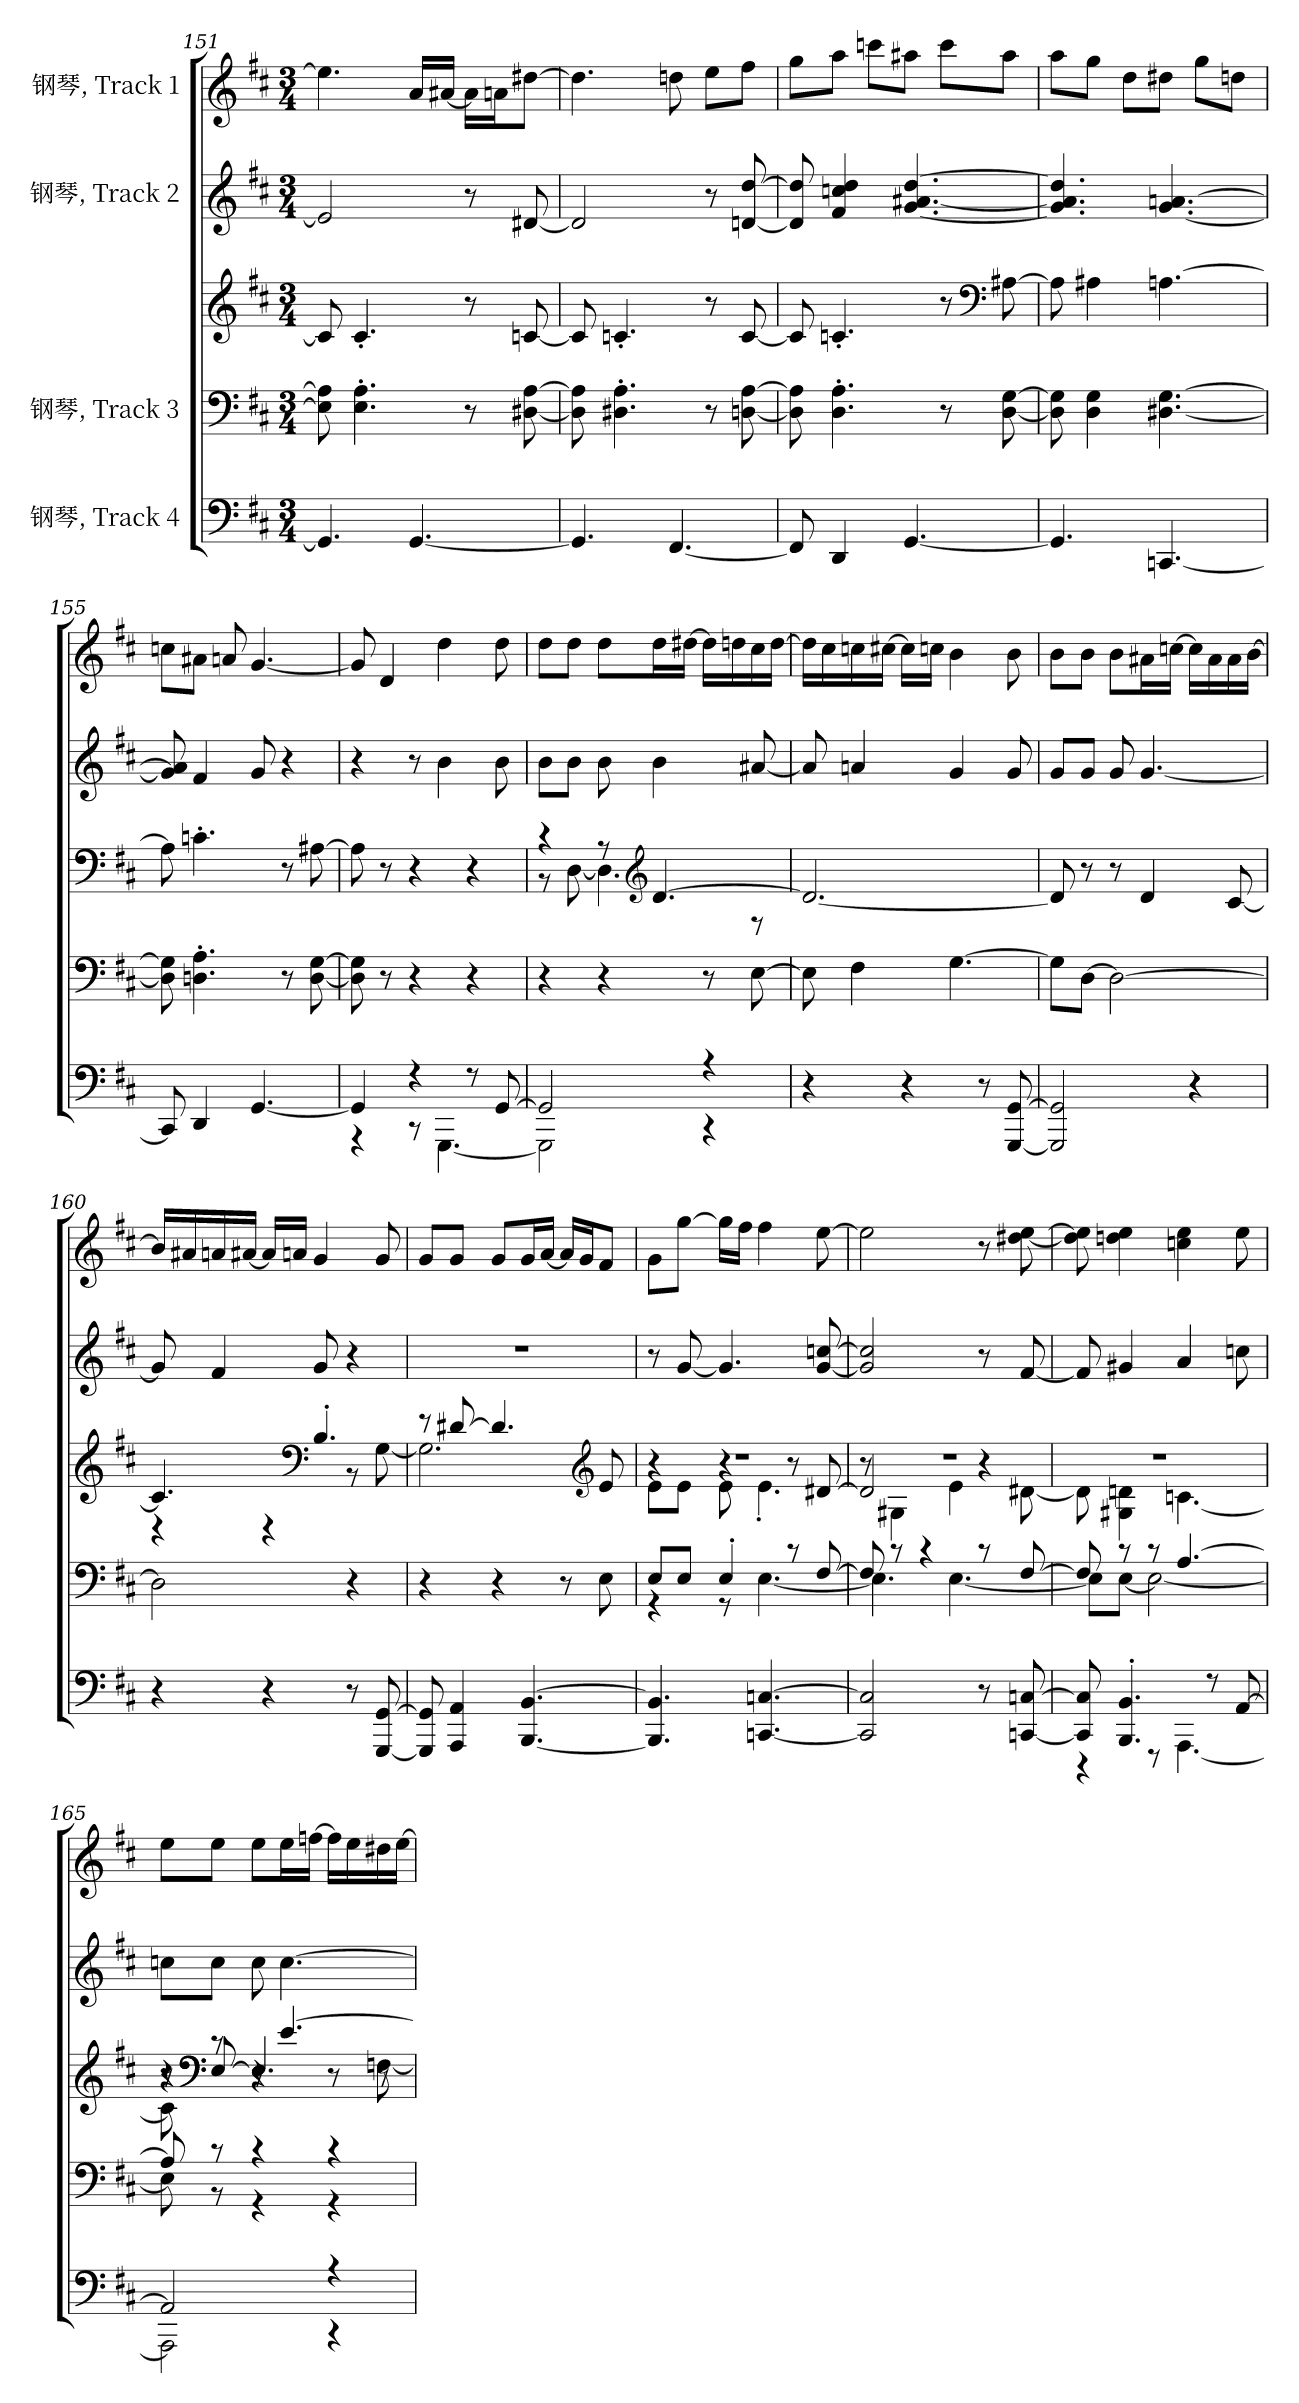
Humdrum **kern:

**kern	**kern	**kern	**kern	**kern
*part4	*part3	*part3	*part2	*part1
*staff5	*staff4	*staff3	*staff2	*staff1
*I"钢琴, Track 4	*I"钢琴, Track 3	*	*I"钢琴, Track 2	*I"钢琴, Track 1
!!LO:PB:g=z
*clefF4	*clefF4	*clefG2	*clefG2	*clefG2
*k[f#c#]	*k[f#c#]	*k[f#c#]	*k[f#c#]	*k[f#c#]
*M3/4	*M3/4	*M3/4	*M3/4	*M3/4
=151	=151	=151	=151	=151
4.GG/]	8E\] 8A\]	8c#/]	2e/]	4.ee\]
.	4.E\' 4.A\'	4.c#'/	.	.
[4.GG/	.	.	.	16a/LL
.	.	.	.	[16a#X/JJ
.	8r	8r	8r	16a#\LL]
.	.	.	.	16an\J
.	[8D#X\ [8A\	[8cn/	[8d#X/	[8dd#X\J
=152	=152	=152	=152	=152
4.GG/]	8D#\] 8A\]	8c/]	2d#/]	4.dd#\]
.	4.D#X\' 4.A\'	4.cn'/	.	.
[4.FF#/	.	.	.	8ddn\
.	8r	8r	8r	8ee\L
.	[8Dn\ [8A\	[8c/	[8dn/ [8dd/	8ff#\J
=153	=153	=153	=153	=153
8FF#/]	8D\] 8A\]	8c/]	8d/] 8dd/]	8gg\L
4DD/	4.D\' 4.A\'	4.cn'/	4f#/ 4ccn/ 4dd/	8aa\J
.	.	.	.	8cccn\L
[4.GG/	.	.	[4.g/ [4.a#X/ [4.dd/	8aa#X\J
.	8r	8r	.	8ccc\L
*	*	*clefF4	*	*
.	[8D\ [8G\	[8A#X\	.	8aa#\J
=154	=154	=154	=154	=154
4.GG/]	8D\] 8G\]	8A#\]	4.g/] 4.a#/] 4.dd/]	8aa\L
.	4D\ 4G\	4A#X\	.	8gg\J
.	.	.	.	8dd\L
[4.CCn/	[4.D#X\ [4.G\	[4.An\	[4.g/ [4.an/	8dd#X\J
.	.	.	.	8gg\L
.	.	.	.	8ddn\J
!!LO:LB:g=z
=155	=155	=155	=155	=155
8CC/]	8D#\] 8G\]	8A\]	8g/] 8a/]	8ccn\L
4DD/	4.Dn\' 4.A\'	4.cn'\	4f#/	8a#X\J
.	.	.	.	8an/
[4.GG/	.	.	8g/	[4.g/
.	8r	8r	4r	.
.	[8D\ [8G\	[8A#X\	.	.
=156	=156	=156	=156	=156
*^	*	*	*	*
4GG/]	4r	8D\] 8G\]	8A#\]	4r	8g/]
.	.	8r	8r	.	4d/
4r	8r	4r	4r	8r	.
.	[4.GGG\	.	.	4b\	4dd\
8r	.	4r	4r	.	.
[8GG/	.	.	.	8b\	8dd\
=157	=157	=157	=157	=157	=157
*	*	*	*^	*	*
2GG/]	2GGG\]	4r	4r	8r	8b\L	8dd\L
.	.	.	.	[8D\	8b\J	8dd\J
.	.	4r	8r	4.D\]	8b\	8dd\L
*	*	*	*clefG2	*	*	*
.	.	.	[4.d/	.	4b\	16dd\L
.	.	.	.	.	.	[16dd#X\JJ
4r	4r	8r	.	.	.	16dd#\LL]
.	.	.	.	.	.	16ddn\
.	.	[8E\	.	8r	[8a#X/	16cc#\
.	.	.	.	.	.	[16dd\JJ
*v	*v	*	*v	*v	*	*
!!LO:PB:g=z
=158	=158	=158	=158	=158
4r	8E\]	2.d/_	8a#/]	16dd\LL]
.	.	.	.	16cc#\
.	4F#\	.	4an/	16ccn\
.	.	.	.	[16cc#X\JJ
4r	.	.	.	16cc#\LL]
.	.	.	.	16ccn\JJ
.	[4.G\	.	4g/	4b\
8r	.	.	.	.
[8GGG/ [8GG/	.	.	8g/	8b\
=159	=159	=159	=159	=159
2GGG/] 2GG/]	8G\L]	8d/]	8g/L	8b\L
.	[8D\J	8r	8g/J	8b\J
.	2D\_	8r	8g/	8b\L
.	.	4d/	[4.g/	16a#X\L
.	.	.	.	[16ccn\JJ
4r	.	.	.	16cc\LL]
.	.	.	.	16a#\
.	.	[8c#/	.	16a#\
.	.	.	.	[16b\JJ
=160	=160	=160	=160	=160
*	*	*^	*	*
4r	2D\]	4.c#/]	4r	8g/]	16b/LL]
.	.	.	.	.	16a#X/
.	.	.	.	4f#/	16an/
.	.	.	.	.	[16a#X/JJ
4r	.	.	4r	.	16a#/LL]
.	.	.	.	.	16an/JJ
*	*	*clefF4	*	*	*
.	.	4.B'/	.	8g/	4g/
8r	4r	.	8r	4r	.
[8GGG/ [8GG/	.	.	[8G\	.	8g/
!!LO:LB:g=z
=161	=161	=161	=161	=161	=161
8GGG/] 8GG/]	4r	8r	2.G\]	2.r	8g/L
4AAA/ 4AA/	.	[8d#X/	.	.	8g/J
.	4r	4.d#/]	.	.	8g/L
[4.BBB/ [4.BB/	.	.	.	.	16g/L
.	.	.	.	.	[16a/JJ
.	8r	.	.	.	16a/LL]
.	.	.	.	.	16g/J
*	*	*clefG2	*	*	*
.	8E\	8e/	.	.	8f#/J
=162	=162	=162	=162	=162	=162
*	*^	*	*^	*	*
4.BBB/] 4.BB/]	8E/L	4r	2.r	8e\L	4r	8r	8g\L
.	8E/J	.	.	8e\J	.	[8g/	[8gg\J
.	4E'/	8r	.	8e\	4r	4.g/]	16gg\LL]
.	.	.	.	.	.	.	16ff#\JJ
[4.CCn/ [4.Cn/	.	[4.E\	.	4.e'\	.	.	4ff#\
.	8r	.	.	.	8r	.	.
.	[8F#/	.	.	.	[8d#X/	[8g/ [8ccn/	[8ee\
=163	=163	=163	=163	=163	=163	=163	=163
2CC/] 2C/]	8F#/]	4.E\]	2.r	8r	2d#/]	2g/] 2cc/]	2ee\]
.	8r	.	.	4G#X\	.	.	.
.	4r	.	.	.	.	.	.
.	.	[4.E\	.	4e\	.	.	.
8r	8r	.	.	.	4r	8r	8r
[8CCn/ [8Cn/	[8F#/	.	.	[8d#X\	.	[8f#/	[8dd#X\ [8ee\
*	*	*	*	*v	*v	*	*
!!LO:PB:g=z
=164	=164	=164	=164	=164	=164	=164
*^	*	*	*	*	*	*
8CC/] 8C/]	4r	8F#/]	8E\L]	2.r	8d#\]	8f#/]	8dd#\] 8ee\]
4.BBB/' 4.BB/'	.	8r	[8E\J	.	4G#X\ 4dn\	4g#X/	4ddn\ 4ee\
.	8r	8r	2E\_	.	.	.	.
.	[4.AAA\	[4.A/	.	.	[4.cn\	4a/	4ccn\ 4ee\
8r	.	.	.	.	.	.	.
[8AA/	.	.	.	.	.	8ccn\	8ee\
=165	=165	=165	=165	=165	=165	=165	=165
*	*	*	*	*	*^	*	*
2AA/]	2AAA\]	8A/]	8E\]	4r	8c\]	8r	8ccn\L	8ee\L
*	*	*	*	*clefF4	*	*	*	*
.	.	8r	8r	.	8r	[8E/	8cc\J	8ee\J
.	.	4r	4r	8r	4r	4.E/]	8cc\	8ee\L
.	.	.	.	[4.e/	.	.	[4.cc\	16ee\L
.	.	.	.	.	.	.	.	[16ffn\JJ
4r	4r	4r	4r	.	8r	.	.	16ff\LL]
.	.	.	.	.	.	.	.	16ee\
.	.	.	.	.	[8Fn\	8r	.	16dd#X\
.	.	.	.	.	.	.	.	[16ee\JJ
*v	*v	*	*	*	*	*	*	*
*	*v	*v	*	*	*	*	*
*	*	*v	*v	*v	*	*
=	=	=	=	=
*-	*-	*-	*-	*-
